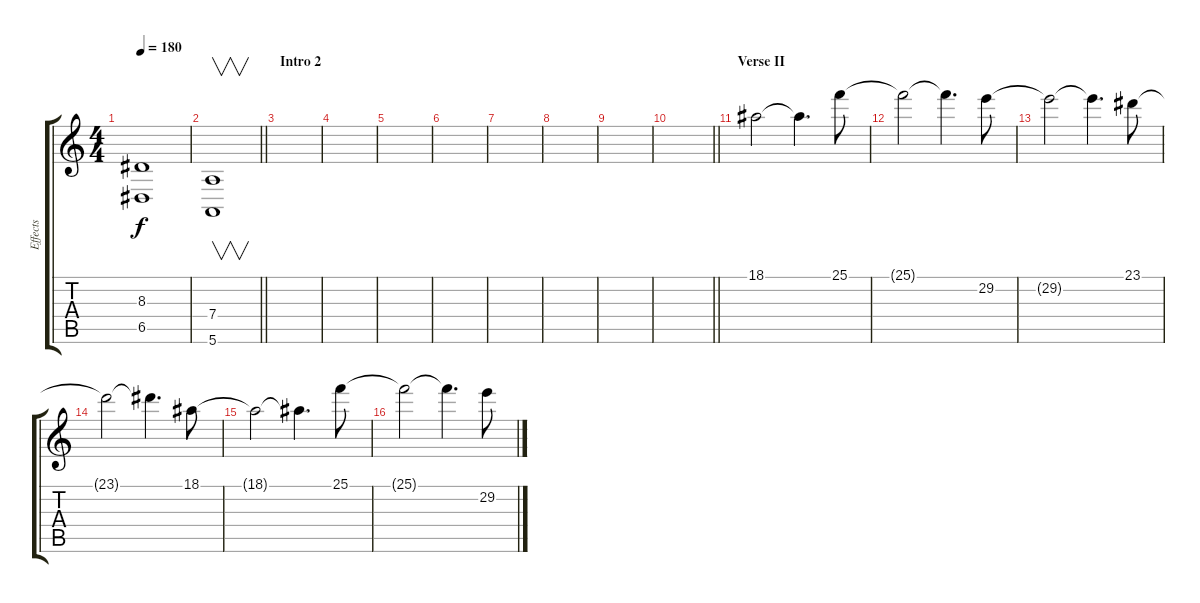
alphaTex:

\track ("Effects" "Effects") {instrument lead2sawtooth}
\staff {score tabs}
\tuning (E4 B3 G3 D3 A2 E2) {hide}
\ts (4 4)
\tempo 180
\clef g2
\ks c
(8.3 6.5).1{dy f} |
\barLineRight lightlight
(7.4 5.6).1{v} |
\section ("" "Intro 2")
|
|
|
|
|
|
|
\barLineRight lightlight
|
\section ("" "Verse II")
18.1.2 18.1{t}.4{d} 25.1.8 |
25.1{t}.2 25.1{t}.4{d} 29.2.8 |
29.2{t}.2 29.2{t}.4{d} 23.1.8 |
23.1{t}.2 23.1{t}.4{d} 18.1.8 |
18.1{t}.2 18.1{t}.4{d} 25.1.8 |
25.1{t}.2 25.1{t}.4{d} 29.2.8
